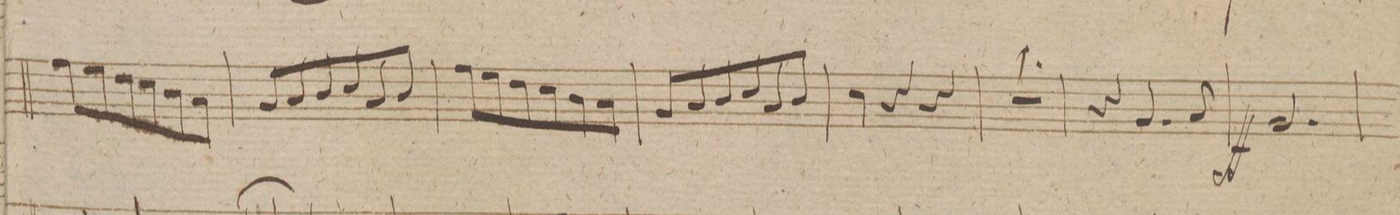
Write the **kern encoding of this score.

**kern	**dynam
*I"Clarinetto 2do in A	*
*clefG2	*
*k[f#c#g#d#]	*
*M3/4	*
8dd#L	.
8cc#	.
8b	.
8a	.
8g#	.
8f#J	.
=115	=115
8eL	.
8f#	.
8g#	.
8a	.
8f#	.
8g#J	.
=116	=116
8dd#L	.
8cc#	.
8b	.
8a	.
8g#	.
8f#J	.
=117	=117
8eL	.
8f#	.
8g#	.
8a	.
8f#	.
8g#J	.
=118	=118
4a	.
4r	.
4r	.
=119	=119
2.r	.
=120	=120
4r	.
4.e	.
8f#	.
=121	=121
2.e	ff
=122	=122
*-	*-
